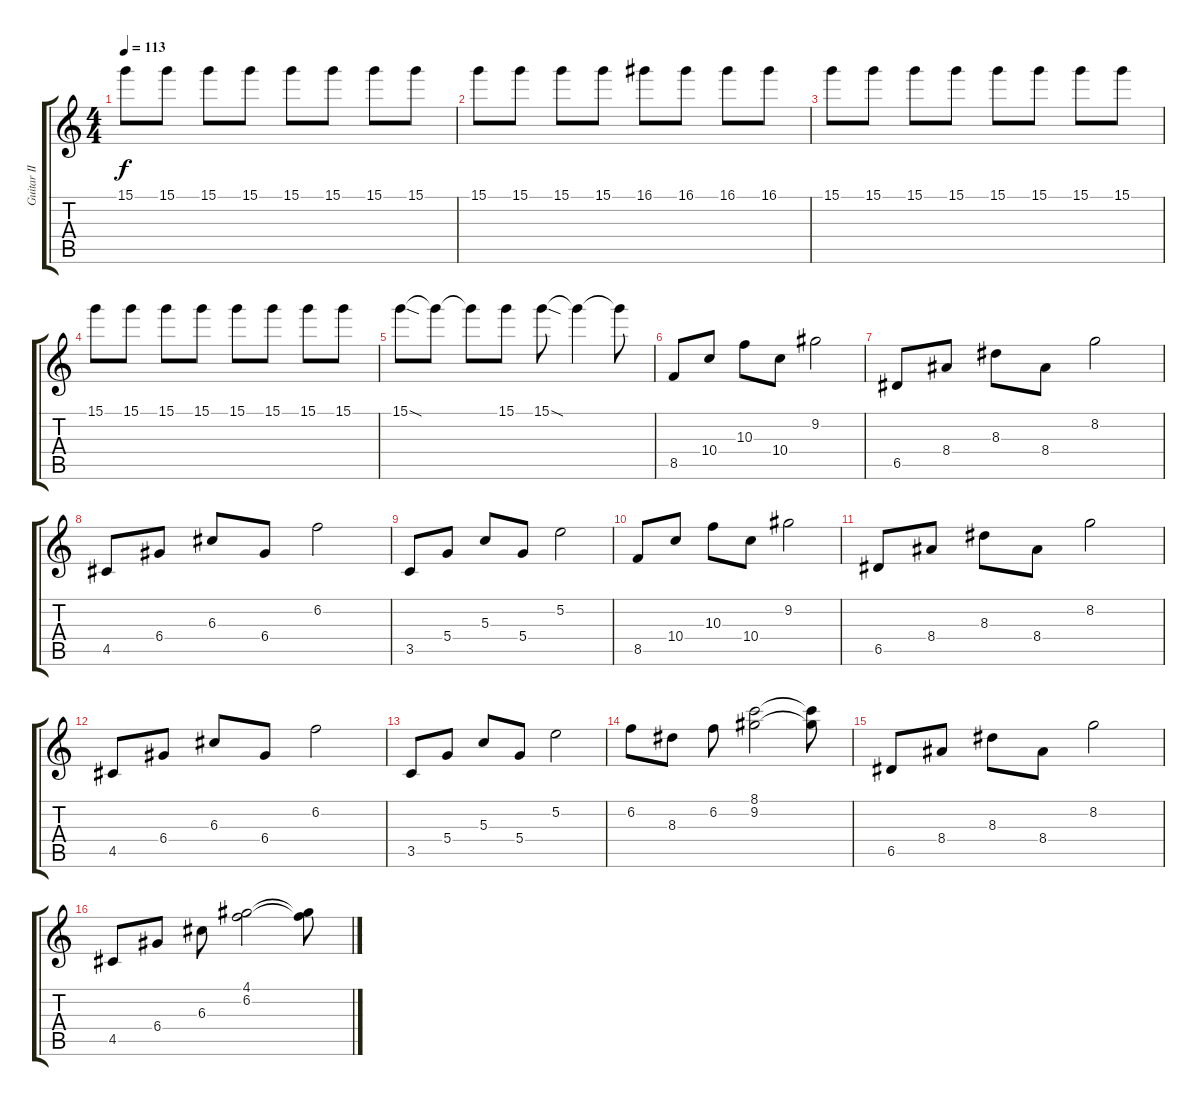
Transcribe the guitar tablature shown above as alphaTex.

\track ("Guitar II" "Guitar II") {instrument overdrivenguitar}
\staff {score tabs}
\tuning (E4 B3 G3 D3 A2 E2) {hide}
\ts (4 4)
\tempo 113
\clef g2
\ks c
15.1.8{dy f} 15.1.8 15.1.8 15.1.8 15.1.8 15.1.8 15.1.8 15.1.8 |
15.1.8 15.1.8 15.1.8 15.1.8 16.1.8 16.1.8 16.1.8 16.1.8 |
15.1.8 15.1.8 15.1.8 15.1.8 15.1.8 15.1.8 15.1.8 15.1.8 |
15.1.8 15.1.8 15.1.8 15.1.8 15.1.8 15.1.8 15.1.8 15.1.8 |
15.1{sod}.8{volume 0} 15.1{t}.8 15.1{t}.8 15.1.8 15.1{sod}.8 15.1{t}.4 15.1{t}.8 |
8.5.8{volume 12 instrument acousticguitarsteel} 10.4.8 10.3.8 10.4.8 9.2.2 |
6.5.8 8.4.8 8.3.8 8.4.8 8.2.2 |
4.5.8 6.4.8 6.3.8 6.4.8 6.2.2 |
3.5.8 5.4.8 5.3.8 5.4.8 5.2.2 |
8.5.8 10.4.8 10.3.8 10.4.8 9.2.2 |
6.5.8 8.4.8 8.3.8 8.4.8 8.2.2 |
4.5.8 6.4.8 6.3.8 6.4.8 6.2.2 |
3.5.8 5.4.8 5.3.8 5.4.8 5.2.2 |
6.2.8 8.3.8 6.2.8 (8.1 9.2).2 (8.1{t} 9.2{t}).8 |
6.5.8 8.4.8 8.3.8 8.4.8 8.2.2 |
4.5.8 6.4.8 6.3.8 (4.1 6.2).2 (4.1{t} 6.2{t}).8
